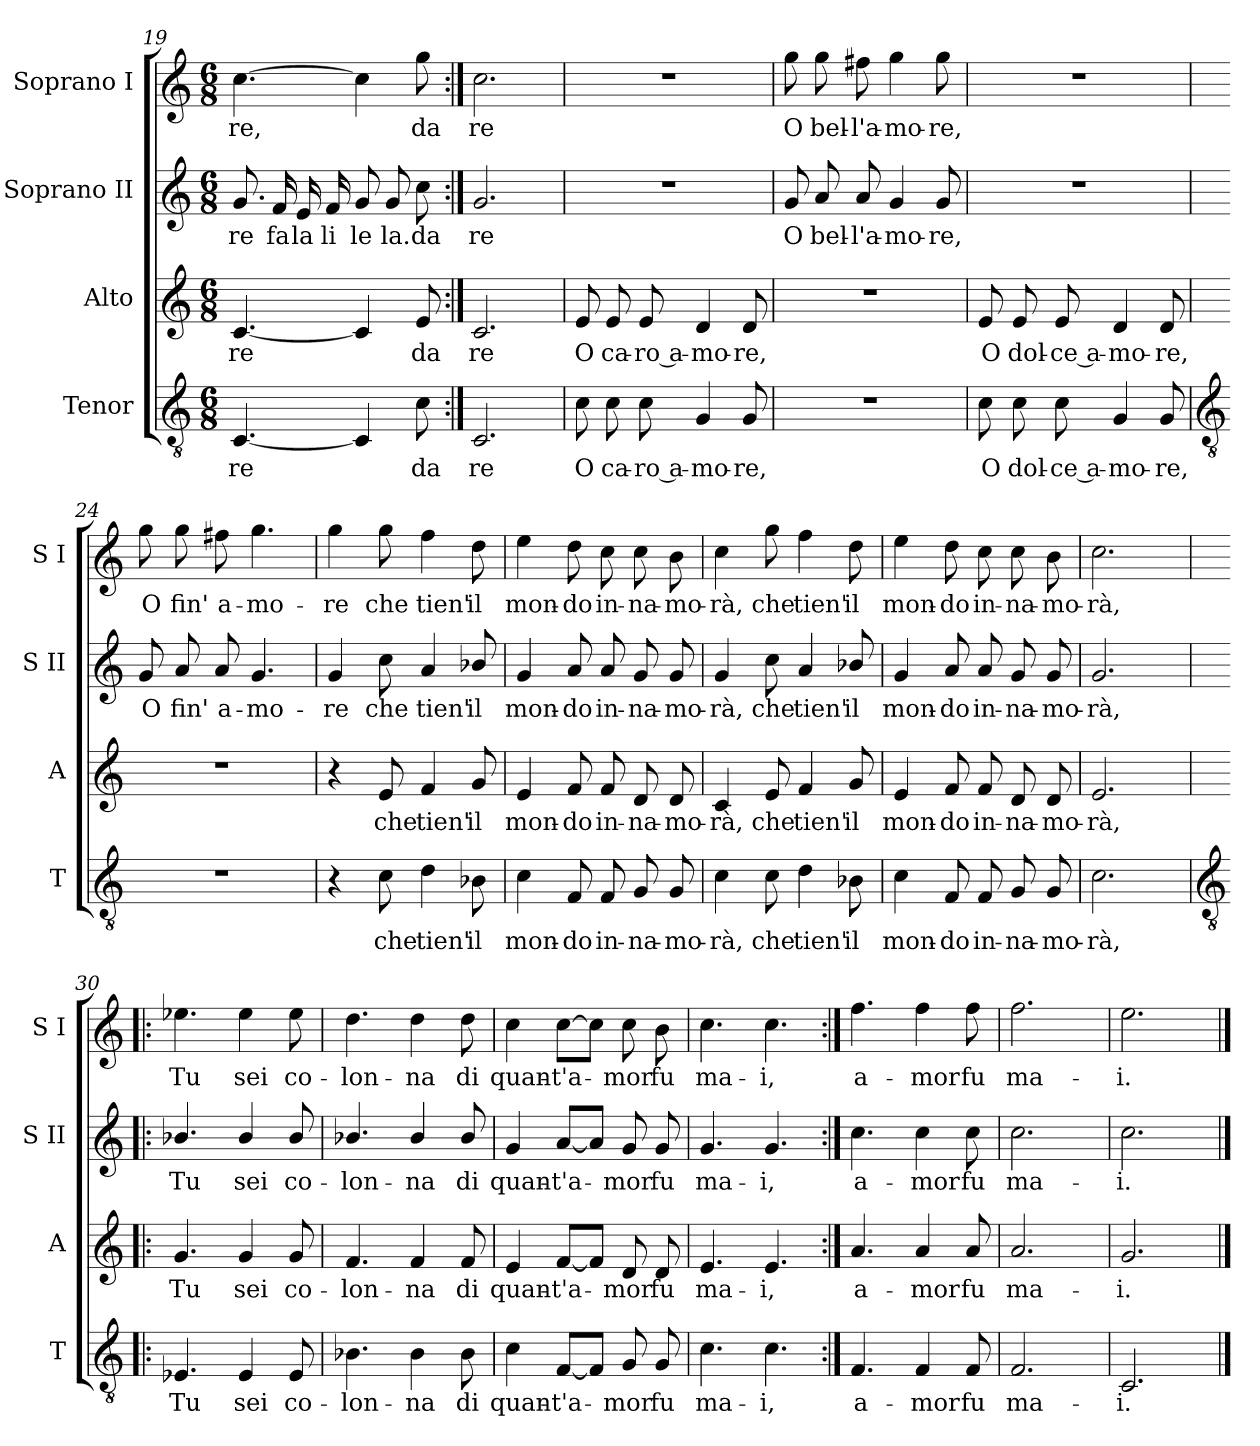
**kern	**text	**kern	**text	**kern	**text	**kern	**text
*part4	*part4	*part3	*part3	*part2	*part2	*part1	*part1
*staff4	*staff4	*staff3	*staff3	*staff2	*staff2	*staff1	*staff1
*I"Tenor	*	*I"Alto	*	*I"Soprano II	*	*I"Soprano I	*
*I'T	*	*I'A	*	*I'S II	*	*I'S I	*
!!LO:LB:g=z
*clefGv2	*	*clefG2	*	*clefG2	*	*clefG2	*
*k[]	*	*k[]	*	*k[]	*	*k[]	*
*C:	*	*C:	*	*C:	*	*C:	*
*M6/8	*	*M6/8	*	*M6/8	*	*M6/8	*
=19	=19	=19	=19	=19	=19	=19	=19
!	!LO:LY:b	!	!LO:LY:b	!	!LO:LY:b	!	!LO:LY:b
[4.C	-re	[4.c	-re	8.g	-re	[4.cc	re,
!	!	!	!	!	!LO:LY:b	!	!
.	.	.	.	16f	fa	.	.
!	!	!	!	!	!LO:LY:b	!	!
.	.	.	.	16e	la	.	.
!	!	!	!	!	!LO:LY:b	!	!
.	.	.	.	16f	li	.	.
!	!	!	!	!	!LO:LY:b	!	!
4C]	.	4c]	.	8g	le	4cc]	.
!	!	!	!	!	!LO:LY:b	!	!
.	.	.	.	8g	la.	.	.
!	!LO:LY:b	!	!LO:LY:b	!	!LO:LY:b	!	!LO:LY:b
8c	da	8e	da	8cc	da	8gg	da
=20:|!	=20:|!	=20:|!	=20:|!	=20:|!	=20:|!	=20:|!	=20:|!
!	!LO:LY:b	!	!LO:LY:b	!	!LO:LY:b	!	!LO:LY:b
2.C	re	2.c	re	2.g	re	2.cc	re
=21	=21	=21	=21	=21	=21	=21	=21
!	!LO:LY:b	!	!LO:LY:b	!LO:N:vis=1	!	!LO:N:vis=1	!
8c	O	8e	O	2.r	.	2.r	.
!	!LO:LY:b	!	!LO:LY:b	!	!	!	!
8c	ca-	8e	ca-	.	.	.	.
!	!LO:LY:b	!	!LO:LY:b	!	!	!	!
8c	-ro a-	8e	-ro a-	.	.	.	.
!	!LO:LY:b	!	!LO:LY:b	!	!	!	!
4G	-mo-	4d	-mo-	.	.	.	.
!	!LO:LY:b	!	!LO:LY:b	!	!	!	!
8G	-re,	8d	-re,	.	.	.	.
=22	=22	=22	=22	=22	=22	=22	=22
!LO:N:vis=1	!	!LO:N:vis=1	!	!	!LO:LY:b	!	!LO:LY:b
2.r	.	2.r	.	8g	O	8gg	O
!	!	!	!	!	!LO:LY:b	!	!LO:LY:b
.	.	.	.	8a	bel-	8gg	bel-
!	!	!	!	!	!LO:LY:b	!	!LO:LY:b
.	.	.	.	8a	-l'a-	8ff#X	-l'a-
!	!	!	!	!	!LO:LY:b	!	!LO:LY:b
.	.	.	.	4g	-mo-	4gg	-mo-
!	!	!	!	!	!LO:LY:b	!	!LO:LY:b
.	.	.	.	8g	-re,	8gg	-re,
=23	=23	=23	=23	=23	=23	=23	=23
!	!LO:LY:b	!	!LO:LY:b	!LO:N:vis=1	!	!LO:N:vis=1	!
8c	O	8e	O	2.r	.	2.r	.
!	!LO:LY:b	!	!LO:LY:b	!	!	!	!
8c	dol-	8e	dol-	.	.	.	.
!	!LO:LY:b	!	!LO:LY:b	!	!	!	!
8c	-ce a-	8e	-ce a-	.	.	.	.
!	!LO:LY:b	!	!LO:LY:b	!	!	!	!
4G	-mo-	4d	-mo-	.	.	.	.
!	!LO:LY:b	!	!LO:LY:b	!	!	!	!
8G	-re,	8d	-re,	.	.	.	.
!!LO:LB:g=z
=24	=24	=24	=24	=24	=24	=24	=24
*clefGv2	*	*	*	*	*	*	*
!LO:N:vis=1	!	!LO:N:vis=1	!	!	!LO:LY:b	!	!LO:LY:b
2.r	.	2.r	.	8g	O	8gg	O
!	!	!	!	!	!LO:LY:b	!	!LO:LY:b
.	.	.	.	8a	fin'	8gg	fin'
!	!	!	!	!	!LO:LY:b	!	!LO:LY:b
.	.	.	.	8a	a-	8ff#X	a-
!	!	!	!	!	!LO:LY:b	!	!LO:LY:b
.	.	.	.	4.g	-mo-	4.gg	-mo-
=25	=25	=25	=25	=25	=25	=25	=25
!	!	!	!	!	!LO:LY:b	!	!LO:LY:b
4r	.	4r	.	4g	-re	4gg	-re
!	!LO:LY:b	!	!LO:LY:b	!	!LO:LY:b	!	!LO:LY:b
8c	che	8e	che	8cc	che	8gg	che
!	!LO:LY:b	!	!LO:LY:b	!	!LO:LY:b	!	!LO:LY:b
4d	tien'	4f	tien'	4a	tien'	4ff	tien'
!	!LO:LY:b	!	!LO:LY:b	!	!LO:LY:b	!	!LO:LY:b
8B-X	il	8g	il	8b-X/	il	8dd	il
=26	=26	=26	=26	=26	=26	=26	=26
!	!LO:LY:b	!	!LO:LY:b	!	!LO:LY:b	!	!LO:LY:b
4c	mon-	4e	mon-	4g	mon-	4ee	mon-
!	!LO:LY:b	!	!LO:LY:b	!	!LO:LY:b	!	!LO:LY:b
8F	-do	8f	-do	8a	-do	8dd	-do
!	!LO:LY:b	!	!LO:LY:b	!	!LO:LY:b	!	!LO:LY:b
8F	in-	8f	in-	8a	in-	8cc	in-
!	!LO:LY:b	!	!LO:LY:b	!	!LO:LY:b	!	!LO:LY:b
8G	-na-	8d	-na-	8g	-na-	8cc	-na-
!	!LO:LY:b	!	!LO:LY:b	!	!LO:LY:b	!	!LO:LY:b
8G	-mo-	8d	-mo-	8g	-mo-	8b	-mo-
=27	=27	=27	=27	=27	=27	=27	=27
!	!LO:LY:b	!	!LO:LY:b	!	!LO:LY:b	!	!LO:LY:b
4c	-rà,	4c	-rà,	4g	-rà,	4cc	-rà,
!	!LO:LY:b	!	!LO:LY:b	!	!LO:LY:b	!	!LO:LY:b
8c	che	8e	che	8cc	che	8gg	che
!	!LO:LY:b	!	!LO:LY:b	!	!LO:LY:b	!	!LO:LY:b
4d	tien'	4f	tien'	4a	tien'	4ff	tien'
!	!LO:LY:b	!	!LO:LY:b	!	!LO:LY:b	!	!LO:LY:b
8B-X	il	8g	il	8b-X/	il	8dd	il
=28	=28	=28	=28	=28	=28	=28	=28
!	!LO:LY:b	!	!LO:LY:b	!	!LO:LY:b	!	!LO:LY:b
4c	mon-	4e	mon-	4g	mon-	4ee	mon-
!	!LO:LY:b	!	!LO:LY:b	!	!LO:LY:b	!	!LO:LY:b
8F	-do	8f	-do	8a	-do	8dd	-do
!	!LO:LY:b	!	!LO:LY:b	!	!LO:LY:b	!	!LO:LY:b
8F	in-	8f	in-	8a	in-	8cc	in-
!	!LO:LY:b	!	!LO:LY:b	!	!LO:LY:b	!	!LO:LY:b
8G	-na-	8d	-na-	8g	-na-	8cc	-na-
!	!LO:LY:b	!	!LO:LY:b	!	!LO:LY:b	!	!LO:LY:b
8G	-mo-	8d	-mo-	8g	-mo-	8b	-mo-
=29	=29	=29	=29	=29	=29	=29	=29
!	!LO:LY:b	!	!LO:LY:b	!	!LO:LY:b	!	!LO:LY:b
2.c	-rà,	2.e	-rà,	2.g	-rà,	2.cc	-rà,
!!LO:LB:g=z
=30!|:	=30!|:	=30!|:	=30!|:	=30!|:	=30!|:	=30!|:	=30!|:
*clefGv2	*	*	*	*	*	*	*
!	!LO:LY:b	!	!LO:LY:b	!	!LO:LY:b	!	!LO:LY:b
4.E-X	Tu	4.g	Tu	4.b-X/	Tu	4.ee-X	Tu
!	!LO:LY:b	!	!LO:LY:b	!	!LO:LY:b	!	!LO:LY:b
4E-	sei	4g	sei	4b-/	sei	4ee-	sei
!	!LO:LY:b	!	!LO:LY:b	!	!LO:LY:b	!	!LO:LY:b
8E-	co-	8g	co-	8b-/	co-	8ee-	co-
=31	=31	=31	=31	=31	=31	=31	=31
!	!LO:LY:b	!	!LO:LY:b	!	!LO:LY:b	!	!LO:LY:b
4.B-X	-lon-	4.f	-lon-	4.b-X/	-lon-	4.dd	-lon-
!	!LO:LY:b	!	!LO:LY:b	!	!LO:LY:b	!	!LO:LY:b
4B-	-na	4f	-na	4b-/	-na	4dd	-na
!	!LO:LY:b	!	!LO:LY:b	!	!LO:LY:b	!	!LO:LY:b
8B-	di	8f	di	8b-/	di	8dd	di
=32	=32	=32	=32	=32	=32	=32	=32
!	!LO:LY:b	!	!LO:LY:b	!	!LO:LY:b	!	!LO:LY:b
4c	quan-	4e	quan-	4g	quan-	4cc	quan-
!	!LO:LY:b	!	!LO:LY:b	!	!LO:LY:b	!	!LO:LY:b
[8FL	-t'a-	[8fL	-t'a-	[8aL	-t'a-	[8ccL	-t'a-
8FJ]	.	8fJ]	.	8aJ]	.	8ccJ]	.
!	!LO:LY:b	!	!LO:LY:b	!	!LO:LY:b	!	!LO:LY:b
8G	mor	8d	mor	8g	mor	8cc	mor
!	!LO:LY:b	!	!LO:LY:b	!	!LO:LY:b	!	!LO:LY:b
8G	fu	8d	fu	8g	fu	8b	fu
=33	=33	=33	=33	=33	=33	=33	=33
!	!LO:LY:b	!	!LO:LY:b	!	!LO:LY:b	!	!LO:LY:b
4.c	ma-	4.e	ma-	4.g	ma-	4.cc	ma-
!	!LO:LY:b	!	!LO:LY:b	!	!LO:LY:b	!	!LO:LY:b
4.c	-i,	4.e	-i,	4.g	-i,	4.cc	-i,
=34:|!	=34:|!	=34:|!	=34:|!	=34:|!	=34:|!	=34:|!	=34:|!
!	!LO:LY:b	!	!LO:LY:b	!	!LO:LY:b	!	!LO:LY:b
4.F	a-	4.a	a-	4.cc	a-	4.ff	a-
!	!LO:LY:b	!	!LO:LY:b	!	!LO:LY:b	!	!LO:LY:b
4F	-mor	4a	-mor	4cc	-mor	4ff	-mor
!	!LO:LY:b	!	!LO:LY:b	!	!LO:LY:b	!	!LO:LY:b
8F	fu	8a	fu	8cc	fu	8ff	fu
=35	=35	=35	=35	=35	=35	=35	=35
!	!LO:LY:b	!	!LO:LY:b	!	!LO:LY:b	!	!LO:LY:b
2.F	ma-	2.a	ma-	2.cc	ma-	2.ff	ma-
=36	=36	=36	=36	=36	=36	=36	=36
!	!LO:LY:b	!	!LO:LY:b	!	!LO:LY:b	!	!LO:LY:b
2.C	-i.	2.g	-i.	2.cc	-i.	2.ee	-i.
==	==	==	==	==	==	==	==
*-	*-	*-	*-	*-	*-	*-	*-
